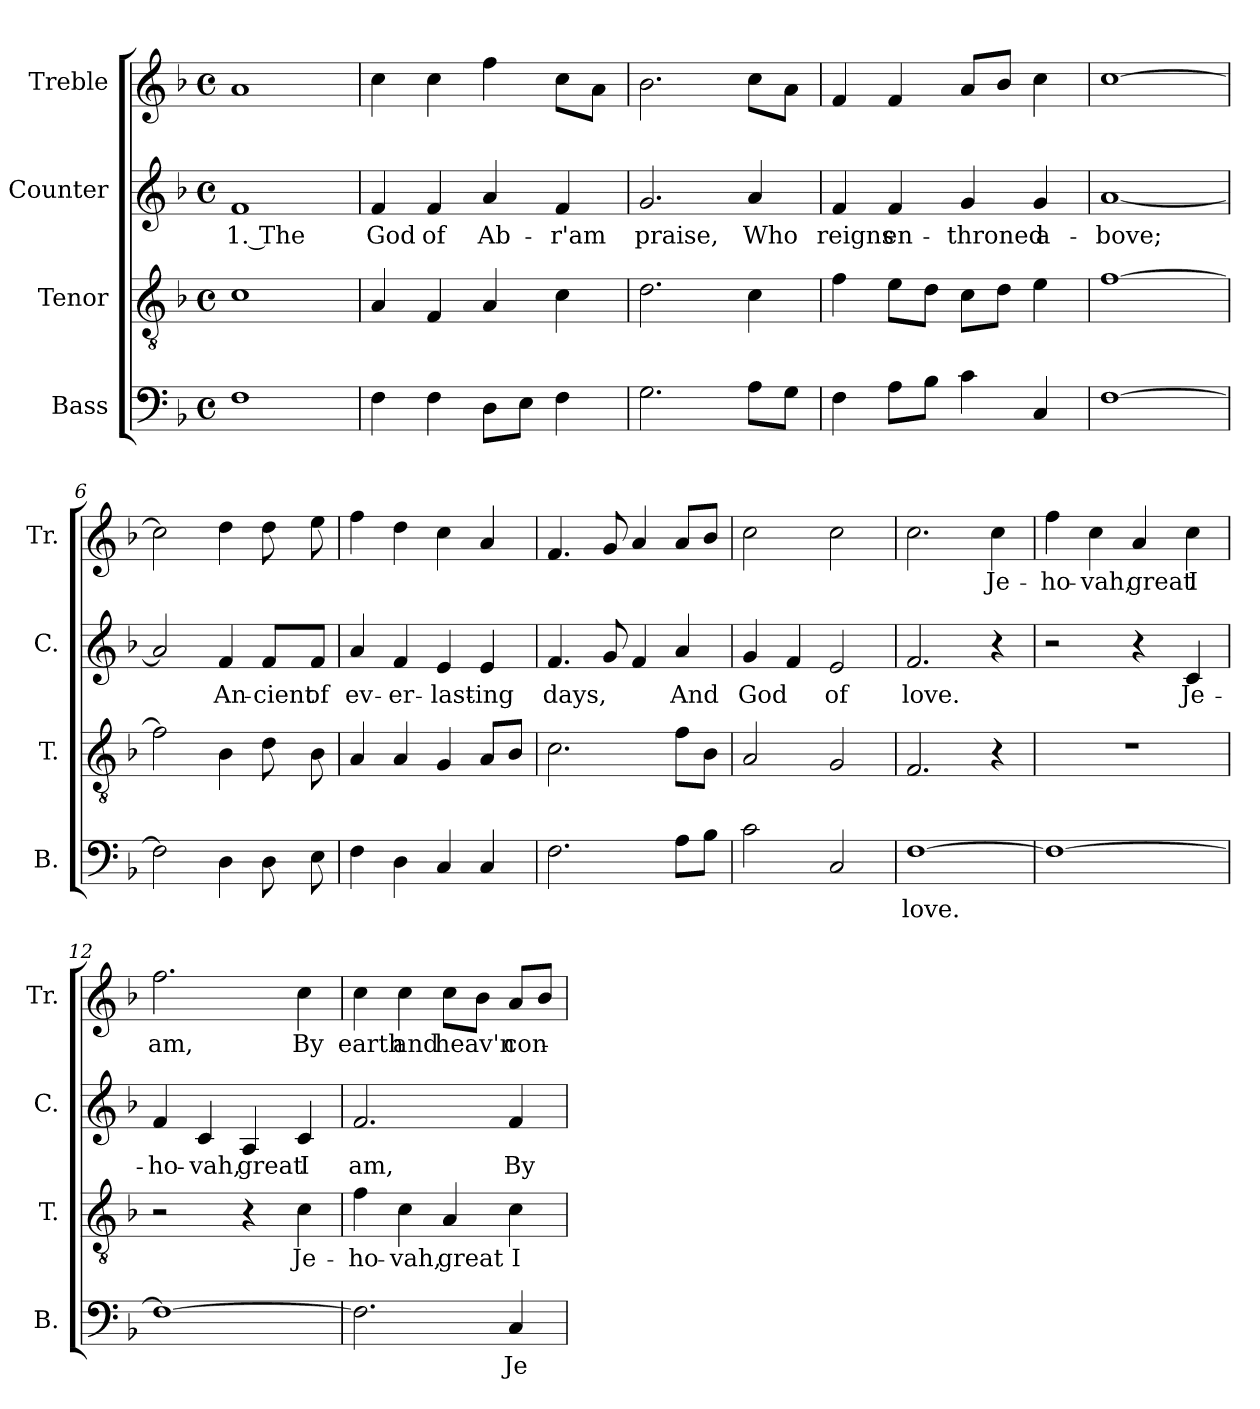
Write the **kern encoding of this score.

**kern	**text	**kern	**text	**kern	**text	**kern	**text
*part4	*part4	*part3	*part3	*part2	*part2	*part1	*part1
*staff4	*staff4	*staff3	*staff3	*staff2	*staff2	*staff1	*staff1
*I"Bass	*	*I"Tenor	*	*I"Counter	*	*I"Treble	*
*I'B.	*	*I'T.	*	*I'C.	*	*I'Tr.	*
*clefF4	*	*clefGv2	*	*clefG2	*	*clefG2	*
*k[b-]	*	*k[b-]	*	*k[b-]	*	*k[b-]	*
*M4/4	*	*M4/4	*	*M4/4	*	*M4/4	*
*met(c)	*	*met(c)	*	*met(c)	*	*met(c)	*
=1	=1	=1	=1	=1	=1	=1	=1
1F	.	1c	.	1f	1. The	1a	.
=2	=2	=2	=2	=2	=2	=2	=2
4F\	.	4A/	.	4f/	God	4cc\	.
4F\	.	4F/	.	4f/	of	4cc\	.
8D\L	.	4A/	.	4a/	Ab-	4ff\	.
8E\J	.	.	.	.	.	.	.
4F\	.	4c\	.	4f/	-r'am	8cc\L	.
.	.	.	.	.	.	8a\J	.
=3	=3	=3	=3	=3	=3	=3	=3
2.G\	.	2.d\	.	2.g/	praise,	2.b-\	.
8A\L	.	4c\	.	4a/	Who	8cc\L	.
8G\J	.	.	.	.	.	8a\J	.
=4	=4	=4	=4	=4	=4	=4	=4
4F\	.	4f\	.	4f/	reigns	4f/	.
8A\L	.	8e\L	.	4f/	en-	4f/	.
8B-\J	.	8d\J	.	.	.	.	.
4c\	.	8c\L	.	4g/	-throned	8a/L	.
.	.	8d\J	.	.	.	8b-/J	.
4C/	.	4e\	.	4g/	a-	4cc\	.
=5	=5	=5	=5	=5	=5	=5	=5
[1F	.	[1f	.	[1a	-bove;	[1cc	.
=6	=6	=6	=6	=6	=6	=6	=6
2F\]	.	2f\]	.	2a/]	.	2cc\]	.
4D\	.	4B-\	.	4f/	An-	4dd\	.
8D\	.	8d\	.	8f/L	-cient	8dd\	.
8E\	.	8B-\	.	8f/J	of	8ee\	.
=7	=7	=7	=7	=7	=7	=7	=7
4F\	.	4A/	.	4a/	ev-	4ff\	.
4D\	.	4A/	.	4f/	-er-	4dd\	.
4C/	.	4G/	.	4e/	-last-	4cc\	.
4C/	.	8A/L	.	4e/	-ing	4a/	.
.	.	8B-/J	.	.	.	.	.
!!LO:LB:g=z
=8	=8	=8	=8	=8	=8	=8	=8
2.F\	.	2.c\	.	4.f/	days,	4.f/	.
.	.	.	.	8g/	.	8g/	.
.	.	.	.	4f/	.	4a/	.
8A\L	.	8f\L	.	4a/	And	8a/L	.
8B-\J	.	8B-\J	.	.	.	8b-/J	.
=9	=9	=9	=9	=9	=9	=9	=9
2c\	.	2A/	.	4g/	God	2cc\	.
.	.	.	.	4f/	.	.	.
2C/	.	2G/	.	2e/	of	2cc\	.
=10	=10	=10	=10	=10	=10	=10	=10
[1F	love.	2.F/	.	2.f/	love.	2.cc\	.
.	.	4r	.	4r	.	4cc\	Je-
=11	=11	=11	=11	=11	=11	=11	=11
1F_	.	1r	.	2r	.	4ff\	-ho-
.	.	.	.	.	.	4cc\	-vah,
.	.	.	.	4r	.	4a/	great
.	.	.	.	4c/	Je-	4cc\	I
=12	=12	=12	=12	=12	=12	=12	=12
1F_	.	2r	.	4f/	-ho-	2.ff\	am,
.	.	.	.	4c/	-vah,	.	.
.	.	4r	.	4A/	great	.	.
.	.	4c\	Je-	4c/	I	4cc\	By
=13	=13	=13	=13	=13	=13	=13	=13
2.F\]	.	4f\	-ho-	2.f/	am,	4cc\	earth
.	.	4c\	-vah,	.	.	4cc\	and
.	.	4A/	great	.	.	8cc\L	heav'n
.	.	.	.	.	.	8b-\J	.
4C/	Je-	4c\	I	4f/	By	8a/L	con-
.	.	.	.	.	.	8b-/J	.
=	=	=	=	=	=	=	=
*-	*-	*-	*-	*-	*-	*-	*-
